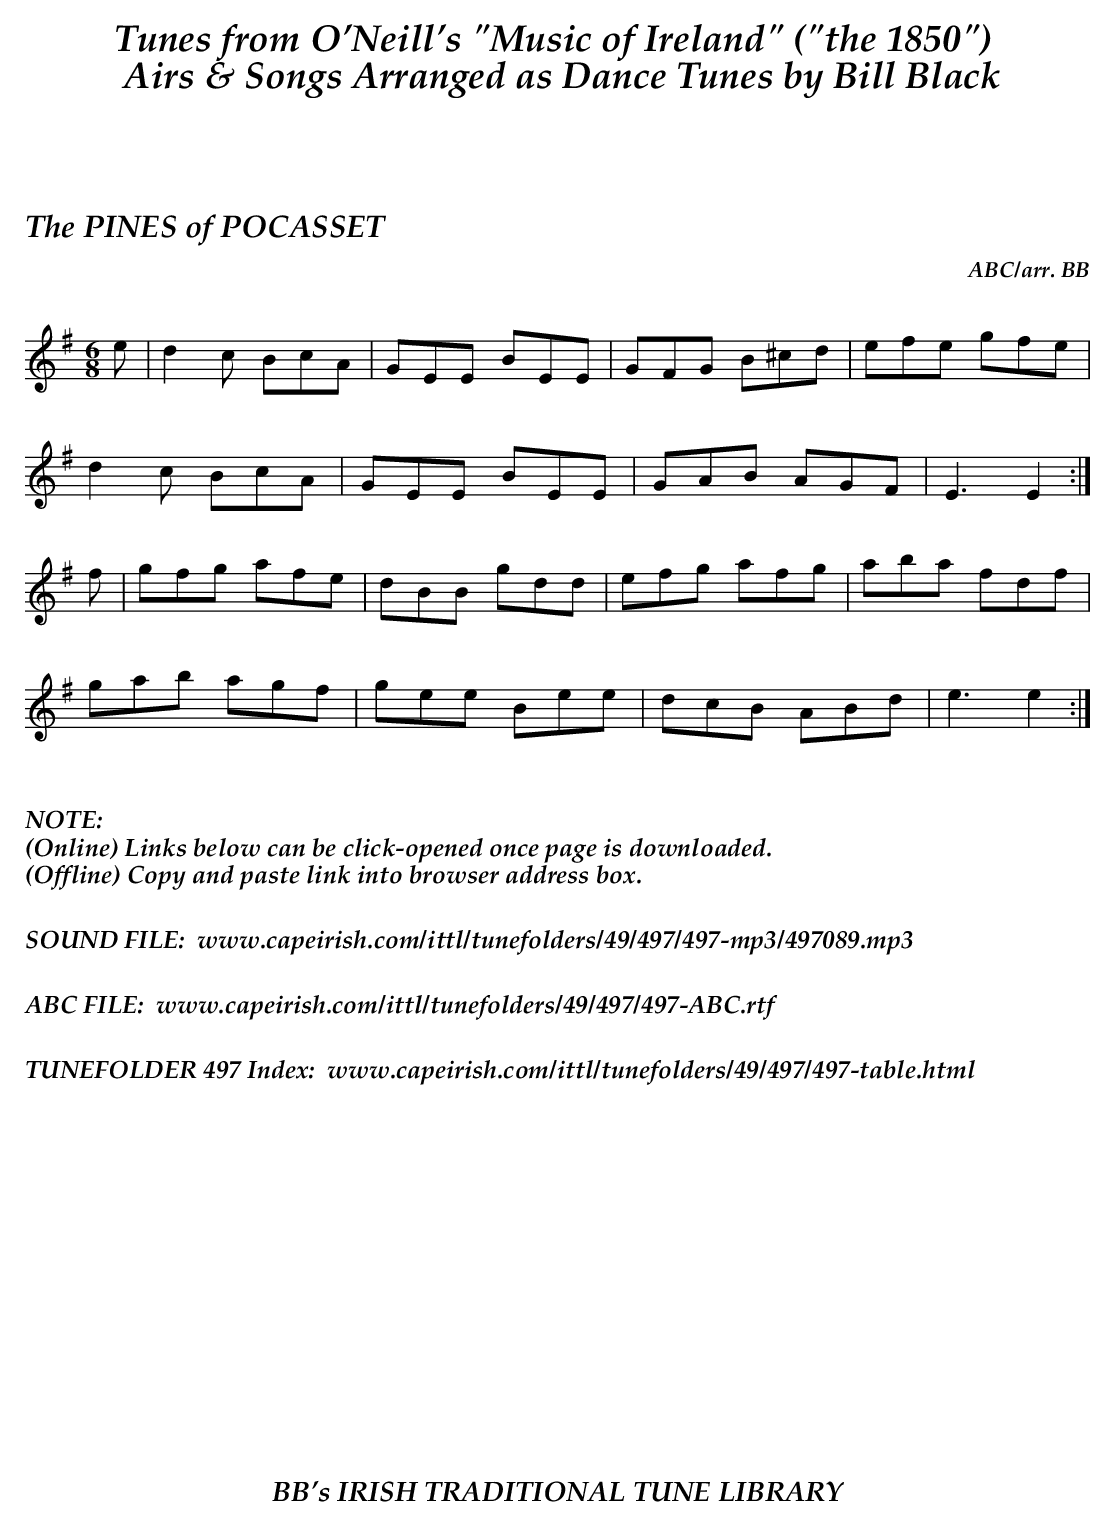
X:1
T:PINES of POCASSET, The
C:ABC/arr. BB
M:6/8
L:1/8
K:Em
e|d2c BcA|GEE BEE|GFG B^cd|efe gfe|
d2c BcA|GEE BEE|GAB AGF|E3E2 :|
f|gfg afe|dBB gdd|efg afg|aba fdf|
gab agf|gee Bee|dcB ABd|e3 e2:|
%%vskip .3in
%%textoption left
%%textfont "Palatino-BoldItalic" 16
%%begintext
%%NOTE:
(Online) Links below can be click-opened once page is downloaded.
(Offline) Copy and paste link into browser address box.
%%
%%
SOUND FILE:  www.capeirish.com/ittl/tunefolders/49/497/497-mp3/497089.mp3
%%
%%
ABC FILE:  www.capeirish.com/ittl/tunefolders/49/497/497-ABC.rtf
%%
%%
TUNEFOLDER 497 Index:  www.capeirish.com/ittl/tunefolders/49/497/497-table.html
